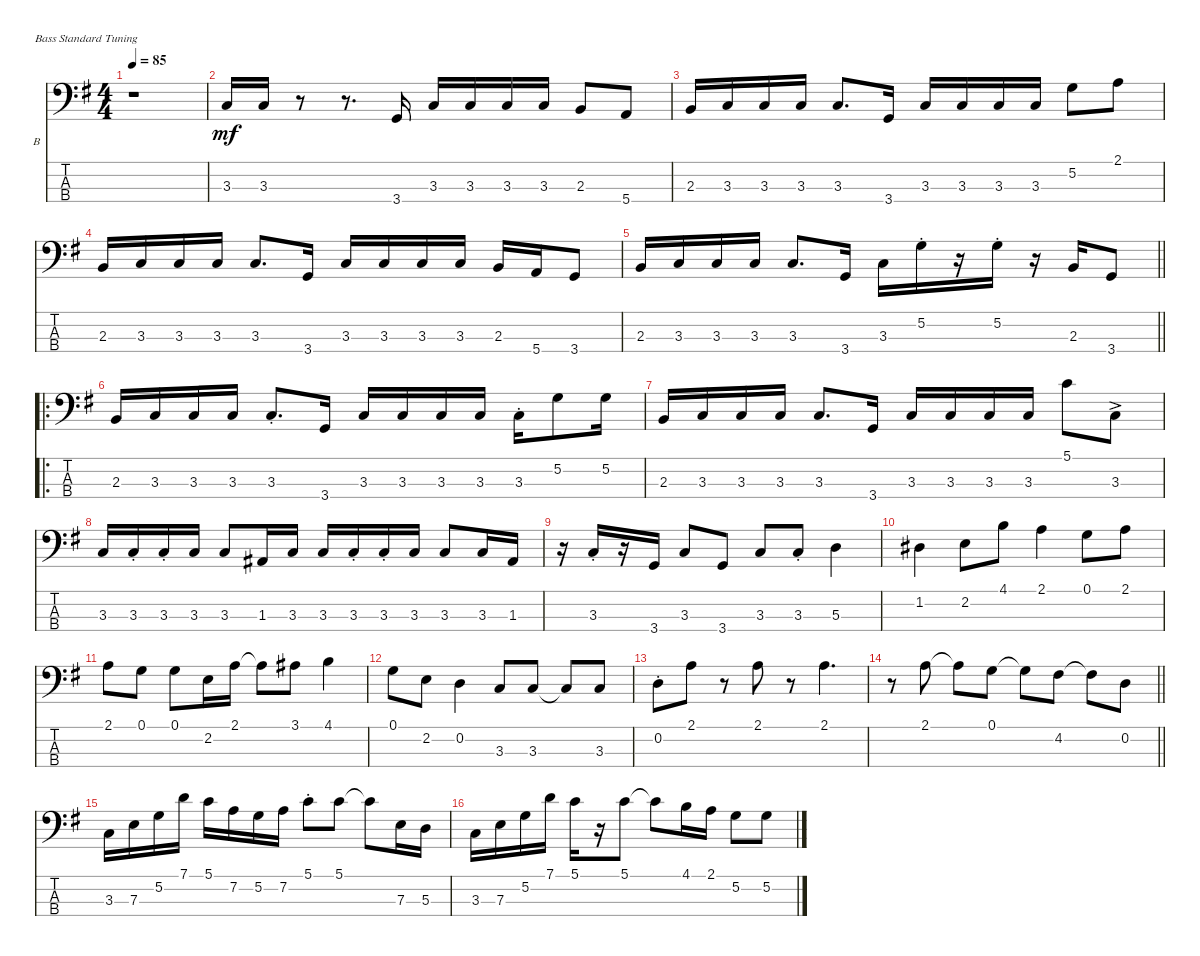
\defaultSystemsLayout 4
\bracketExtendMode nobrackets
\firstSystemTrackNameOrientation horizontal
\otherSystemsTrackNameOrientation horizontal
\track ("Bass" "B") {instrument electricbassfinger}
\staff {score tabs}
\tuning (G2 D2 A1 E1)
\ts (4 4)
\scale
0.186805
\tempo 85
\accidentals auto
\clef f4
\ottava regular
\simile none
\scale
0.127485
\ks g
r.1{dy mf instrument electricbassfinger} |
\scale
0.22345
\scale
0.220768 3.3.16 3.3.16 r.8 r.8{d} 3.4.16 3.3.16 3.3.16 3.3.16 3.3.16 2.3.8 5.4.8 |
\scale
0.194569
\scale
0.205542 2.3.16 3.3.16 3.3.16 3.3.16 3.3.8{d} 3.4.16 3.3.16 3.3.16 3.3.16 3.3.16 5.2.8 2.1.8 |
\scale
0.194569
\scale
0.220955 2.3.16 3.3.16 3.3.16 3.3.16 3.3.8{d} 3.4.16 3.3.16 3.3.16 3.3.16 3.3.16 2.3.16 5.4.16 3.4.8 |
\scale
0.200368
\scale
0.225398
\barLineRight lightlight
2.3.16 3.3.16 3.3.16 3.3.16 3.3.8{d} 3.4.16 3.3.16 5.2{st}.16 r.16 5.2{st}.16 r.16 2.3.16 3.4.8 |
\ro
\scale
0.267262 2.3.16 3.3.16 3.3.16 3.3.16 3.3{st}.8{d} 3.4.16 3.3.16 3.3.16 3.3.16 3.3.16 3.3{st}.16 5.2.8 5.2.16 |
\scale
0.235458 2.3.16 3.3.16 3.3.16 3.3.16 3.3.8{d} 3.4.16 3.3.16 3.3.16 3.3.16 3.3.16 5.1.8 3.3{ac}.8 |
\scale
0.222937 3.3.16 3.3{st}.16 3.3{st}.16 3.3.16 3.3.8 1.3.16 3.3.16 3.3.16 3.3{st}.16 3.3{st}.16 3.3.16 3.3.8 3.3.16 1.3.16 |
\scale
0.274384 r.16 3.3{st}.16 r.16 3.4.16 3.3.8 3.4.8 3.3.8 3.3{st}.8 5.3.4 |
\scale
0.214876 1.2.4 2.2.8 4.1.8 2.1.4 0.1.8 2.1.8 |
\scale
0.214876 2.1.8 0.1.8 0.1.8 2.2.16 2.1.16 2.1{t}.8 3.1.8 4.1.4 |
\scale
0.214876 0.1.8 2.2.8 0.2.4 3.3.8 3.3.8 3.3{t}.8 3.3.8 |
\scale
0.182781 0.2{st}.8 2.1.8 r.8 2.1.8 r.8 2.1.4{d} |
\scale
0.173244
\barLineRight lightlight
r.8 2.1.8 2.1{t}.8 0.1.8 0.1{t}.8 4.2.8 4.2{t}.8 0.2.8 |
\scale
0.249752
\scale
0.272303 3.3.16 7.3.16 5.2.16 7.1.16 5.1.16 7.2.16 5.2.16 7.2.16 5.1{st}.8 5.1.8 5.1{t}.8 7.3.16 5.3.16 |
\scale
0.246571
\scale
0.219794 3.3.16 7.3.16 5.2.16 7.1.16 5.1.16 r.16 5.1.8 5.1{t}.8 4.1.16 2.1.16 5.2.8 5.2.8
